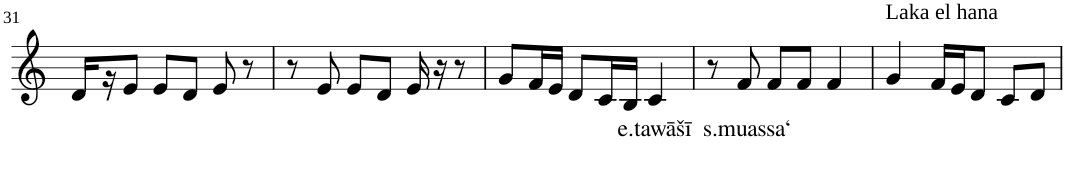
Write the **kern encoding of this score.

**kern	**text
*part1	*part1
*staff1	*staff1
*I"Violin	*
!!LO:PB:g=z
*clefG2	*
*k[]	*
*M3/4	*
=31	=31
16d/LL	.
16r	.
8e/J	.
8e/L	.
8d/J	.
8e/	.
8r	.
=32	=32
8r	.
8e/	.
8e/L	.
8d/J	.
16e/	.
16r	.
8r	.
=33	=33
8g/L	.
16f/L	.
16e/JJ	.
8d/L	.
16c/L	.
16B/JJ	.
!	!LO:LY:b
4c/	e.tawāšī
=34	=34
8r	.
!	!LO:LY:b
8f/	s.muassa‘
8f/L	.
8f/J	.
4f/	.
=35	=35
!LO:TX:a:t=Laka el hana	!
4g/	.
16f/LL	.
16e/J	.
8d/J	.
8c/L	.
8d/J	.
=	=
*-	*-
